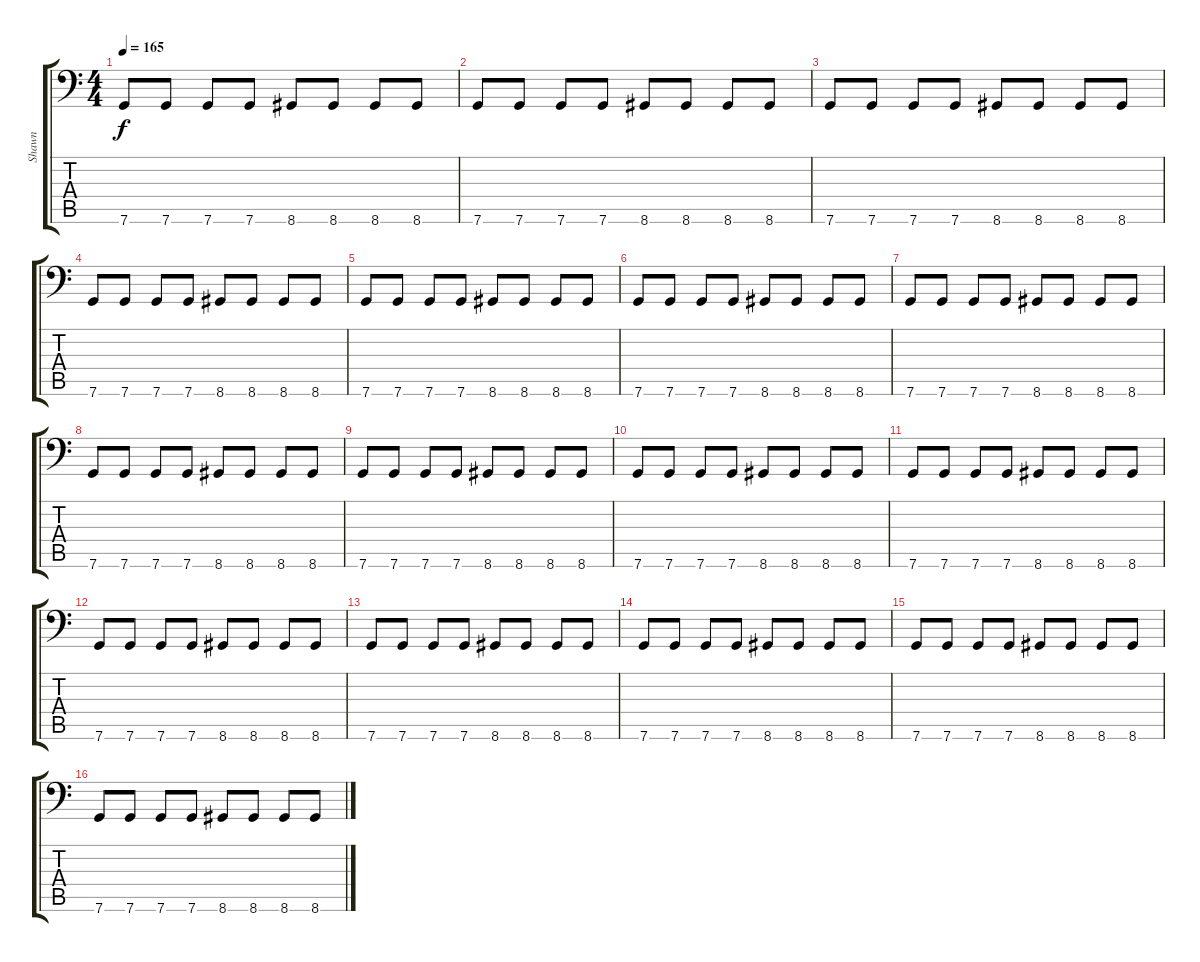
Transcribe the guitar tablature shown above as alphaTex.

\track ("Shawn" "Shawn") {instrument electricbasspick}
\staff {score tabs}
\tuning (D3 A2 F2 C2 A1 C1) {hide}
\ts (4 4)
\tempo 165
\clef f4
\ks c
7.6.8{dy f} 7.6.8 7.6.8 7.6.8 8.6.8 8.6.8 8.6.8 8.6.8 |
7.6.8 7.6.8 7.6.8 7.6.8 8.6.8 8.6.8 8.6.8 8.6.8 |
7.6.8 7.6.8 7.6.8 7.6.8 8.6.8 8.6.8 8.6.8 8.6.8 |
7.6.8 7.6.8 7.6.8 7.6.8 8.6.8 8.6.8 8.6.8 8.6.8 |
7.6.8 7.6.8 7.6.8 7.6.8 8.6.8 8.6.8 8.6.8 8.6.8 |
7.6.8 7.6.8 7.6.8 7.6.8 8.6.8 8.6.8 8.6.8 8.6.8 |
7.6.8 7.6.8 7.6.8 7.6.8 8.6.8 8.6.8 8.6.8 8.6.8 |
7.6.8 7.6.8 7.6.8 7.6.8 8.6.8 8.6.8 8.6.8 8.6.8 |
7.6.8 7.6.8 7.6.8 7.6.8 8.6.8 8.6.8 8.6.8 8.6.8 |
7.6.8 7.6.8 7.6.8 7.6.8 8.6.8 8.6.8 8.6.8 8.6.8 |
7.6.8 7.6.8 7.6.8 7.6.8 8.6.8 8.6.8 8.6.8 8.6.8 |
7.6.8 7.6.8 7.6.8 7.6.8 8.6.8 8.6.8 8.6.8 8.6.8 |
7.6.8 7.6.8 7.6.8 7.6.8 8.6.8 8.6.8 8.6.8 8.6.8 |
7.6.8 7.6.8 7.6.8 7.6.8 8.6.8 8.6.8 8.6.8 8.6.8 |
7.6.8 7.6.8 7.6.8 7.6.8 8.6.8 8.6.8 8.6.8 8.6.8 |
7.6.8 7.6.8 7.6.8 7.6.8 8.6.8 8.6.8 8.6.8 8.6.8
